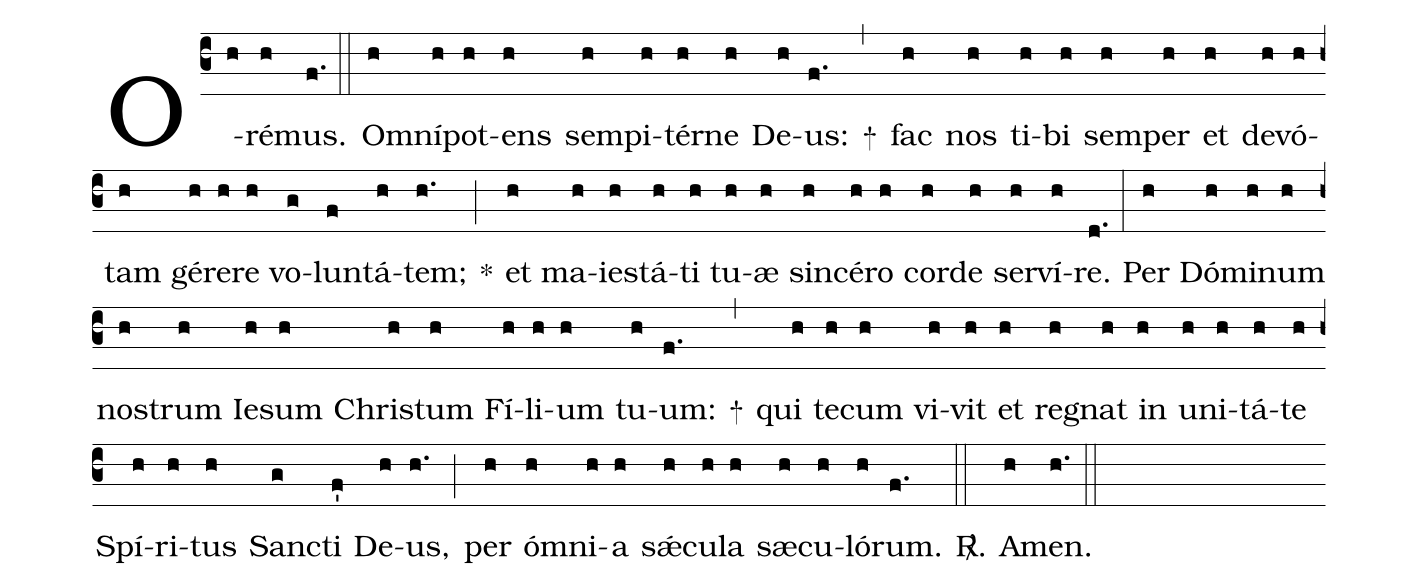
%%
(c3)
O(h)ré(h)mus.(f.) (::)

Om(h)ní(h)pot(h)ens(h) sem(h)pi(h)tér(h)ne(h) De(h)us:(f.) +(,)
fac(h) nos(h) ti(h)bi(h) sem(h)per(h) et(h) de(h)vó(h)tam(h) gé(h)re(h)re(h) vo(g)lun(f)tá(h)tem;(h.) *(;)
et(h) ma(h)ies(h)tá(h)ti(h) tu(h)æ(h) sin(h)cé(h)ro(h) cor(h)de(h) ser(h)ví(h)re.(d.) (:)

Per(h) Dó(h)mi(h)num(h) nos(h)trum(h) Ie(h)sum(h) Chris(h)tum(h) Fí(h)li(h)um(h) tu(h)um:(f.) +(,)
qui(h) te(h)cum(h) vi(h)vit(h) et(h) reg(h)nat(h) in(h) u(h)ni(h)tá(h)te(h) Spí(h)ri(h)tus(h) San(g)cti(f') De(h)us,(h.) (;)
per(h) óm(h)ni(h)a(h) sǽ(h)cu(h)la(h) sæ(h)cu(h)ló(h)rum.(f.) <sp>R/</sp>.(::)
A(h)men.(h.) (::)
